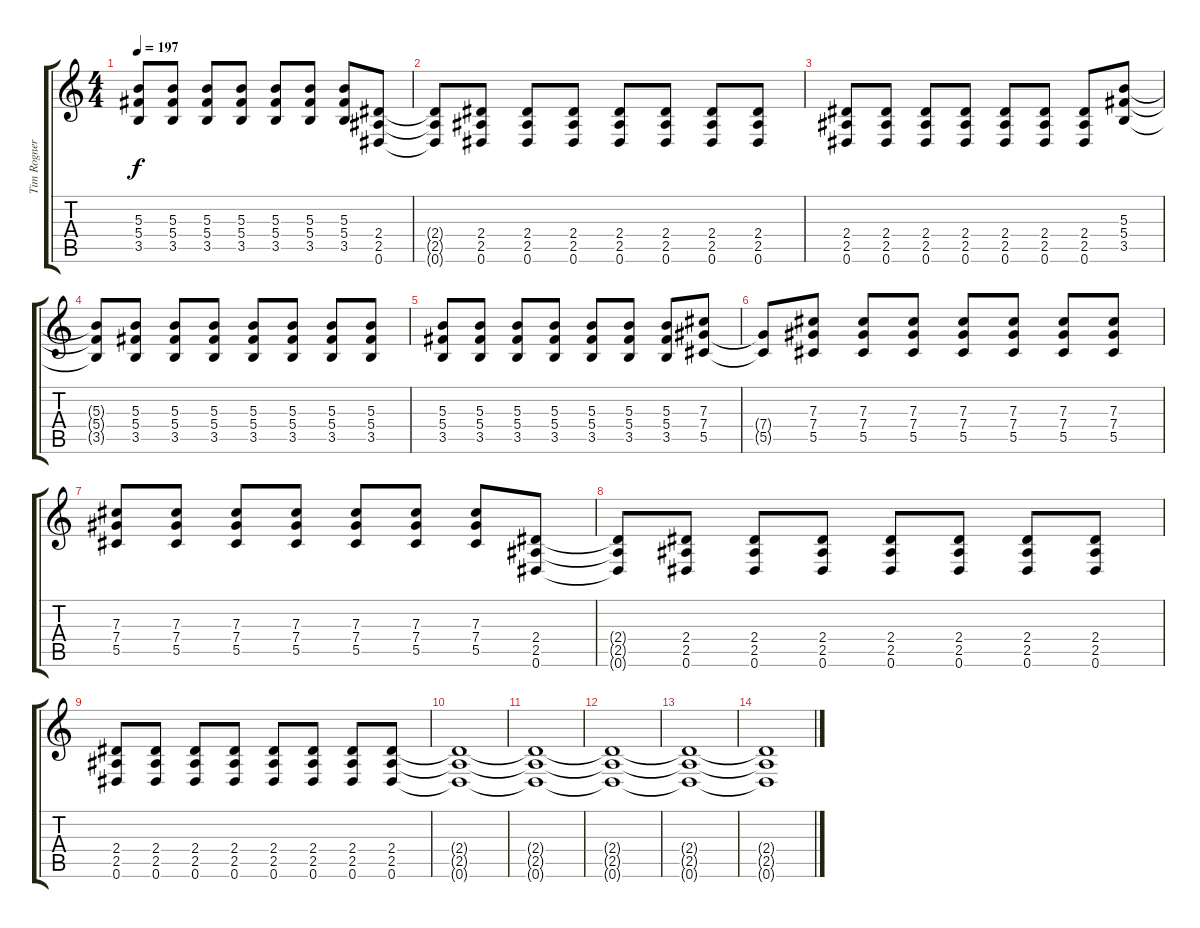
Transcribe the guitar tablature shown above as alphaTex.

\track ("Tim Rogner - Guitar" "Tim Rogner") {instrument distortionguitar}
\staff {score tabs}
\tuning (Eb4 Bb3 Gb3 Db3 Ab2 Eb2) {hide}
\ts (4 4)
\tempo 197
\clef g2
\ks c
(5.3{t} 5.4{t} 3.5{t}).8{dy f} (5.3 5.4 3.5).8 (5.3 5.4 3.5).8 (5.3 5.4 3.5).8 (5.3 5.4 3.5).8 (5.3 5.4 3.5).8 (5.3 5.4 3.5).8 (2.4 2.5 0.6).8 |
(2.4{t} 2.5{t} 0.6{t}).8 (2.4 2.5 0.6).8 (2.4 2.5 0.6).8 (2.4 2.5 0.6).8 (2.4 2.5 0.6).8 (2.4 2.5 0.6).8 (2.4 2.5 0.6).8 (2.4 2.5 0.6).8 |
(2.4 2.5 0.6).8 (2.4 2.5 0.6).8 (2.4 2.5 0.6).8 (2.4 2.5 0.6).8 (2.4 2.5 0.6).8 (2.4 2.5 0.6).8 (2.4 2.5 0.6).8 (5.3 5.4 3.5).8 |
(5.3{t} 5.4{t} 3.5{t}).8 (5.3 5.4 3.5).8 (5.3 5.4 3.5).8 (5.3 5.4 3.5).8 (5.3 5.4 3.5).8 (5.3 5.4 3.5).8 (5.3 5.4 3.5).8 (5.3 5.4 3.5).8 |
(5.3 5.4 3.5).8 (5.3 5.4 3.5).8 (5.3 5.4 3.5).8 (5.3 5.4 3.5).8 (5.3 5.4 3.5).8 (5.3 5.4 3.5).8 (5.3 5.4 3.5).8 (7.3 7.4 5.5).8 |
(7.4{t} 5.5{t}).8 (7.3 7.4 5.5).8 (7.3 7.4 5.5).8 (7.3 7.4 5.5).8 (7.3 7.4 5.5).8 (7.3 7.4 5.5).8 (7.3 7.4 5.5).8 (7.3 7.4 5.5).8 |
(7.3 7.4 5.5).8 (7.3 7.4 5.5).8 (7.3 7.4 5.5).8 (7.3 7.4 5.5).8 (7.3 7.4 5.5).8 (7.3 7.4 5.5).8 (7.3 7.4 5.5).8 (2.4 2.5 0.6).8 |
(2.4{t} 2.5{t} 0.6{t}).8 (2.4 2.5 0.6).8 (2.4 2.5 0.6).8 (2.4 2.5 0.6).8 (2.4 2.5 0.6).8 (2.4 2.5 0.6).8 (2.4 2.5 0.6).8 (2.4 2.5 0.6).8 |
(2.4 2.5 0.6).8 (2.4 2.5 0.6).8 (2.4 2.5 0.6).8 (2.4 2.5 0.6).8 (2.4 2.5 0.6).8 (2.4 2.5 0.6).8 (2.4 2.5 0.6).8 (2.4 2.5 0.6).8 |
(2.4{t} 2.5{t} 0.6{t}).1 |
(2.4{t} 2.5{t} 0.6{t}).1 |
(2.4{t} 2.5{t} 0.6{t}).1 |
(2.4{t} 2.5{t} 0.6{t}).1 |
(2.4{t} 2.5{t} 0.6{t}).1
